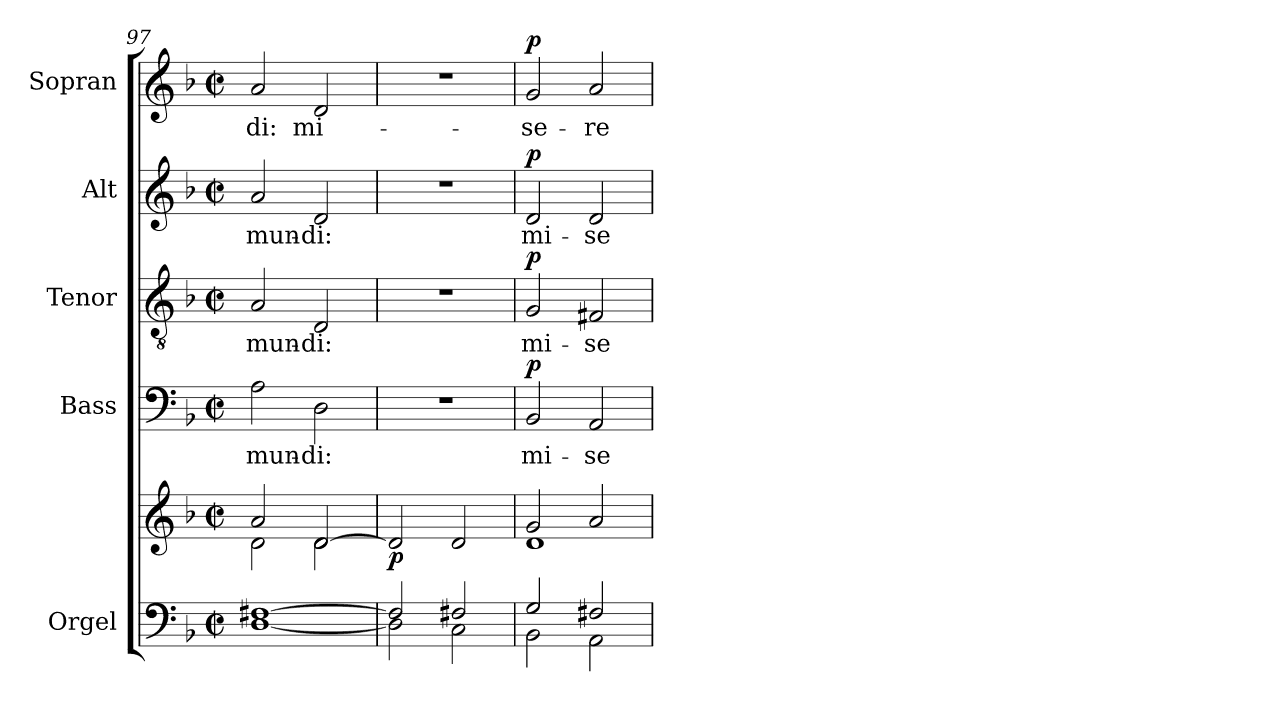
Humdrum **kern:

**kern	**kern	**dynam	**kern	**text	**dynam	**kern	**text	**dynam	**kern	**text	**dynam	**kern	**text	**dynam
*part5	*part5	*part5	*part4	*part4	*part4	*part3	*part3	*part3	*part2	*part2	*part2	*part1	*part1	*part1
*staff6	*staff5	*staff5/6	*staff4	*staff4	*staff4	*staff3	*staff3	*staff3	*staff2	*staff2	*staff2	*staff1	*staff1	*staff1
*I"Orgel	*	*	*I"Bass	*	*	*I"Tenor	*	*	*I"Alt	*	*	*I"Sopran	*	*
*I'Org.	*	*	*I'B.	*	*	*I'T.	*	*	*I'A.	*	*	*I'S.	*	*
!!LO:LB:g=z
*clefF4	*clefG2	*	*clefF4	*	*	*clefGv2	*	*	*clefG2	*	*	*clefG2	*	*
*k[b-]	*k[b-]	*	*k[b-]	*	*	*k[b-]	*	*	*k[b-]	*	*	*k[b-]	*	*
*F:	*F:	*	*F:	*	*	*F:	*	*	*F:	*	*	*F:	*	*
*M2/2	*M2/2	*	*M2/2	*	*	*M2/2	*	*	*M2/2	*	*	*M2/2	*	*
*met(c|)	*met(c|)	*	*met(c|)	*	*	*met(c|)	*	*	*met(c|)	*	*	*met(c|)	*	*
=97	=97	=97	=97	=97	=97	=97	=97	=97	=97	=97	=97	=97	=97	=97
*^	*^	*	*	*	*	*	*	*	*	*	*	*	*	*
!	!	!	!	!	!	!LO:LY:b	!	!	!LO:LY:b	!	!	!LO:LY:b	!	!	!LO:LY:b	!
[>1F#X	[<1D	2a/	2d\	.	2A\	mun-	.	2A/	mun-	.	2a/	mun-	.	2a/	-di:	.
!	!	!	!	!	!	!LO:LY:b	!	!	!LO:LY:b	!	!	!LO:LY:b	!	!	!LO:LY:b	!
.	.	[>2d/	2d\	.	2D\	-di:	.	2D/	-di:	.	2d/	-di:	.	2d/	mi-	.
=98	=98	=98	=98	=98	=98	=98	=98	=98	=98	=98	=98	=98	=98	=98	=98	=98
!	!	!	!	!LO:DY:b	!	!	!	!	!	!	!	!	!	!	!	!
*	*	*v	*v	*	*	*	*	*	*	*	*	*	*	*	*	*
2F#/]	2D\]	2d/]	p	1r	.	.	1r	.	.	1r	.	.	1r	.	.
2F#X/	2C\	2d/	.	.	.	.	.	.	.	.	.	.	.	.	.
=99	=99	=99	=99	=99	=99	=99	=99	=99	=99	=99	=99	=99	=99	=99	=99
*	*	*^	*	*	*	*	*	*	*	*	*	*	*	*	*
!	!	!	!	!	!	!LO:LY:b	!LO:DY:a	!	!LO:LY:b	!LO:DY:a	!	!LO:LY:b	!LO:DY:a	!	!LO:LY:b	!LO:DY:a
2G/	2BB-\	2g/	1d	.	2BB-/	mi-	p	2G/	mi-	p	2d/	mi-	p	2g/	-se-	p
!	!	!	!	!	!	!LO:LY:b	!	!	!LO:LY:b	!	!	!LO:LY:b	!	!	!LO:LY:b	!
2F#X/	2AA\	2a/	.	.	2AA/	-se-	.	2F#X/	-se-	.	2d/	-se-	.	2a/	-re-	.
*v	*v	*	*	*	*	*	*	*	*	*	*	*	*	*	*	*
*	*v	*v	*	*	*	*	*	*	*	*	*	*	*	*	*
=	=	=	=	=	=	=	=	=	=	=	=	=	=	=
*-	*-	*-	*-	*-	*-	*-	*-	*-	*-	*-	*-	*-	*-	*-
